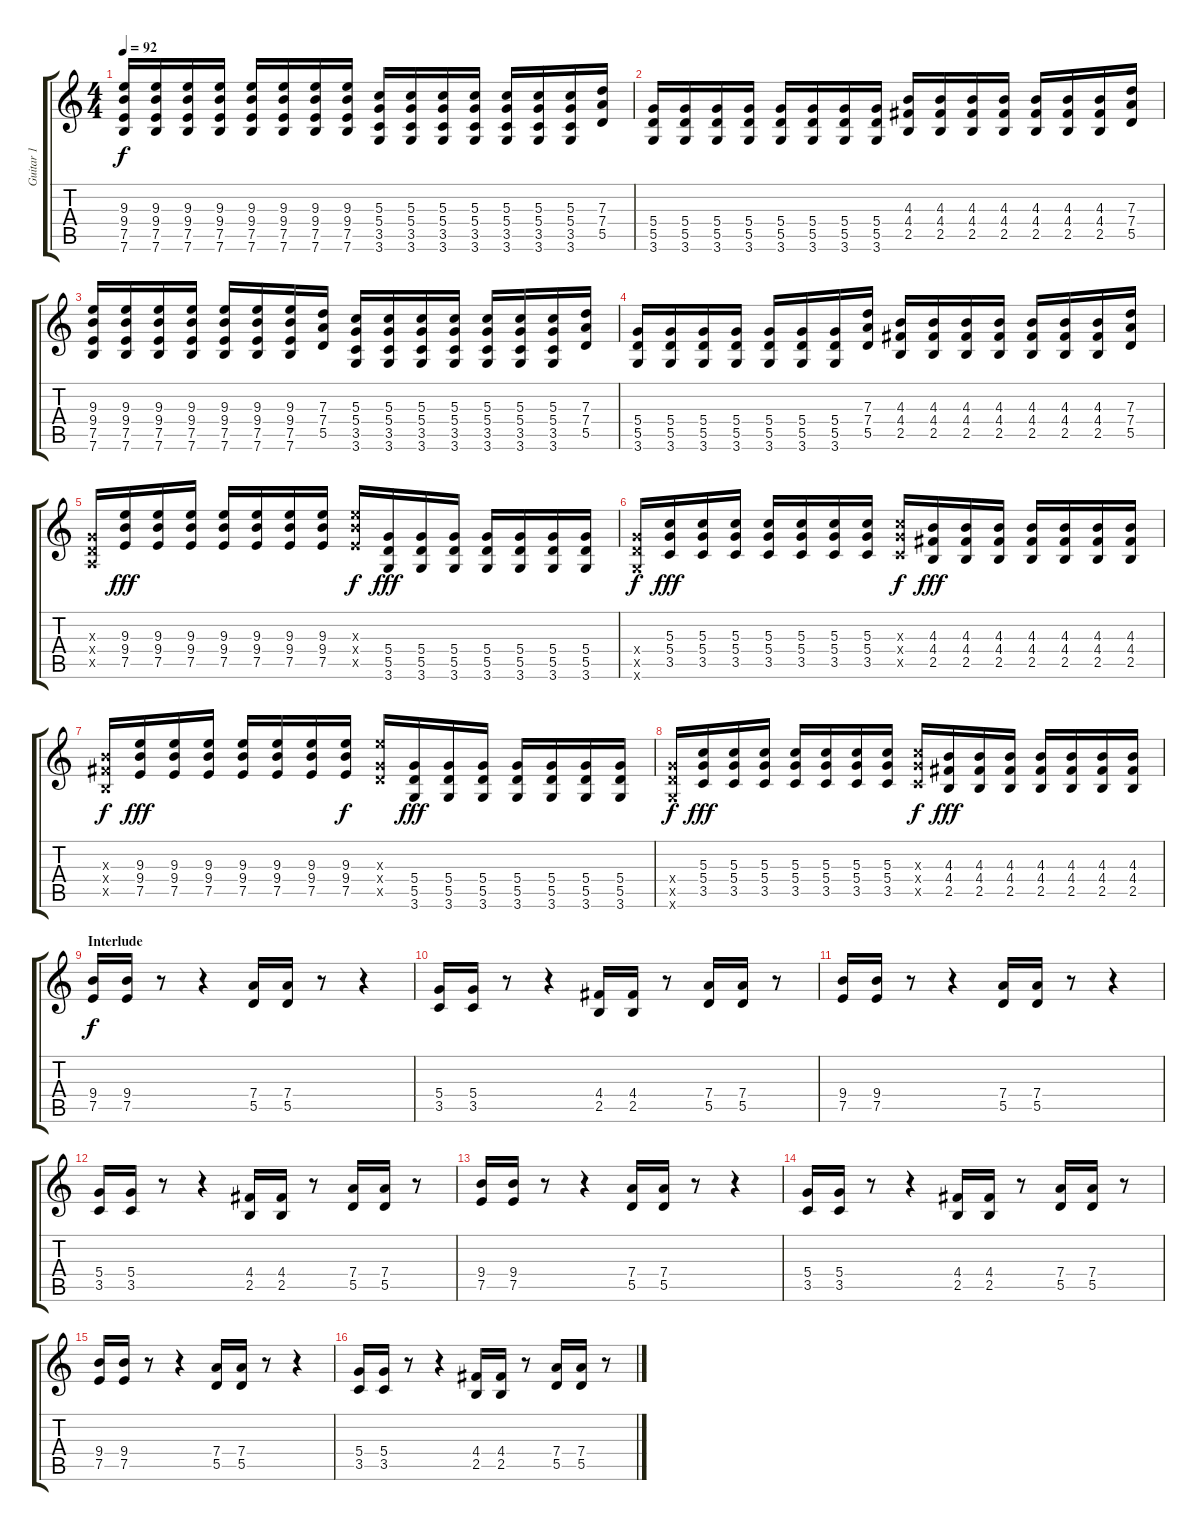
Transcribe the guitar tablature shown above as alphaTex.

\track ("Guitar 1" "Guitar 1") {instrument distortionguitar}
\staff {score tabs}
\tuning (E4 B3 G3 D3 A2 E2) {hide}
\ts (4 4)
\tempo 92
\clef g2
\ks c
(9.3 9.4 7.5 7.6).16{dy f} (9.3 9.4 7.5 7.6).16 (9.3 9.4 7.5 7.6).16 (9.3 9.4 7.5 7.6).16 (9.3 9.4 7.5 7.6).16 (9.3 9.4 7.5 7.6).16 (9.3 9.4 7.5 7.6).16 (9.3 9.4 7.5 7.6).16 (5.3 5.4 3.5 3.6).16 (5.3 5.4 3.5 3.6).16 (5.3 5.4 3.5 3.6).16 (5.3 5.4 3.5 3.6).16 (5.3 5.4 3.5 3.6).16 (5.3 5.4 3.5 3.6).16 (5.3 5.4 3.5 3.6).16 (7.3 7.4 5.5).16 |
(5.4 5.5 3.6).16 (5.4 5.5 3.6).16 (5.4 5.5 3.6).16 (5.4 5.5 3.6).16 (5.4 5.5 3.6).16 (5.4 5.5 3.6).16 (5.4 5.5 3.6).16 (5.4 5.5 3.6).16 (4.3 4.4 2.5).16 (4.3 4.4 2.5).16 (4.3 4.4 2.5).16 (4.3 4.4 2.5).16 (4.3 4.4 2.5).16 (4.3 4.4 2.5).16 (4.3 4.4 2.5).16 (7.3 7.4 5.5).16 |
(9.3 9.4 7.5 7.6).16 (9.3 9.4 7.5 7.6).16 (9.3 9.4 7.5 7.6).16 (9.3 9.4 7.5 7.6).16 (9.3 9.4 7.5 7.6).16 (9.3 9.4 7.5 7.6).16 (9.3 9.4 7.5 7.6).16 (7.3 7.4 5.5).16 (5.3 5.4 3.5 3.6).16 (5.3 5.4 3.5 3.6).16 (5.3 5.4 3.5 3.6).16 (5.3 5.4 3.5 3.6).16 (5.3 5.4 3.5 3.6).16 (5.3 5.4 3.5 3.6).16 (5.3 5.4 3.5 3.6).16 (7.3 7.4 5.5).16 |
(5.4 5.5 3.6).16 (5.4 5.5 3.6).16 (5.4 5.5 3.6).16 (5.4 5.5 3.6).16 (5.4 5.5 3.6).16 (5.4 5.5 3.6).16 (5.4 5.5 3.6).16 (7.3 7.4 5.5).16 (4.3 4.4 2.5).16 (4.3 4.4 2.5).16 (4.3 4.4 2.5).16 (4.3 4.4 2.5).16 (4.3 4.4 2.5).16 (4.3 4.4 2.5).16 (4.3 4.4 2.5).16 (7.3 7.4 5.5).16 |
(0.3{x} 0.4{x} 0.5{x}).16 (9.3 9.4 7.5).16{dy fff} (9.3 9.4 7.5).16 (9.3 9.4 7.5).16 (9.3 9.4 7.5).16 (9.3 9.4 7.5).16 (9.3 9.4 7.5).16 (9.3 9.4 7.5).16 (9.3{x} 9.4{x} 7.5{x}).16{dy f} (5.4 5.5 3.6).16{dy fff} (5.4 5.5 3.6).16 (5.4 5.5 3.6).16 (5.4 5.5 3.6).16 (5.4 5.5 3.6).16 (5.4 5.5 3.6).16 (5.4 5.5 3.6).16 |
(5.4{x} 5.5{x} 3.6{x}).16{dy f} (5.3 5.4 3.5).16{dy fff} (5.3 5.4 3.5).16 (5.3 5.4 3.5).16 (5.3 5.4 3.5).16 (5.3 5.4 3.5).16 (5.3 5.4 3.5).16 (5.3 5.4 3.5).16 (5.3{x} 5.4{x} 3.5{x}).16{dy f} (4.3 4.4 2.5).16{dy fff} (4.3 4.4 2.5).16 (4.3 4.4 2.5).16 (4.3 4.4 2.5).16 (4.3 4.4 2.5).16 (4.3 4.4 2.5).16 (4.3 4.4 2.5).16 |
(4.3{x} 4.4{x} 2.5{x}).16{dy f} (9.3 9.4 7.5).16{dy fff} (9.3 9.4 7.5).16 (9.3 9.4 7.5).16 (9.3 9.4 7.5).16 (9.3 9.4 7.5).16 (9.3 9.4 7.5).16 (9.3 9.4 7.5).16{dy f} (9.3{x} 5.4{x} 5.5{x}).16 (5.4 5.5 3.6).16{dy fff} (5.4 5.5 3.6).16 (5.4 5.5 3.6).16 (5.4 5.5 3.6).16 (5.4 5.5 3.6).16 (5.4 5.5 3.6).16 (5.4 5.5 3.6).16 |
(5.4{x} 5.5{x} 3.6{x}).16{dy f} (5.3 5.4 3.5).16{dy fff} (5.3 5.4 3.5).16 (5.3 5.4 3.5).16 (5.3 5.4 3.5).16 (5.3 5.4 3.5).16 (5.3 5.4 3.5).16 (5.3 5.4 3.5).16 (5.3{x} 5.4{x} 3.5{x}).16{dy f} (4.3 4.4 2.5).16{dy fff} (4.3 4.4 2.5).16 (4.3 4.4 2.5).16 (4.3 4.4 2.5).16 (4.3 4.4 2.5).16 (4.3 4.4 2.5).16 (4.3 4.4 2.5).16 |
\section ("" "Interlude")
(9.4 7.5).16{dy f} (9.4 7.5).16 r.8 r.4 (7.4 5.5).16 (7.4 5.5).16 r.8 r.4 |
(5.4 3.5).16 (5.4 3.5).16 r.8 r.4 (4.4 2.5).16 (4.4 2.5).16 r.8 (7.4 5.5).16 (7.4 5.5).16 r.8 |
(9.4 7.5).16 (9.4 7.5).16 r.8 r.4 (7.4 5.5).16 (7.4 5.5).16 r.8 r.4 |
(5.4 3.5).16 (5.4 3.5).16 r.8 r.4 (4.4 2.5).16 (4.4 2.5).16 r.8 (7.4 5.5).16 (7.4 5.5).16 r.8 |
(9.4 7.5).16 (9.4 7.5).16 r.8 r.4 (7.4 5.5).16 (7.4 5.5).16 r.8 r.4 |
(5.4 3.5).16 (5.4 3.5).16 r.8 r.4 (4.4 2.5).16 (4.4 2.5).16 r.8 (7.4 5.5).16 (7.4 5.5).16 r.8 |
(9.4 7.5).16 (9.4 7.5).16 r.8 r.4 (7.4 5.5).16 (7.4 5.5).16 r.8 r.4 |
(5.4 3.5).16 (5.4 3.5).16 r.8 r.4 (4.4 2.5).16 (4.4 2.5).16 r.8 (7.4 5.5).16 (7.4 5.5).16 r.8
